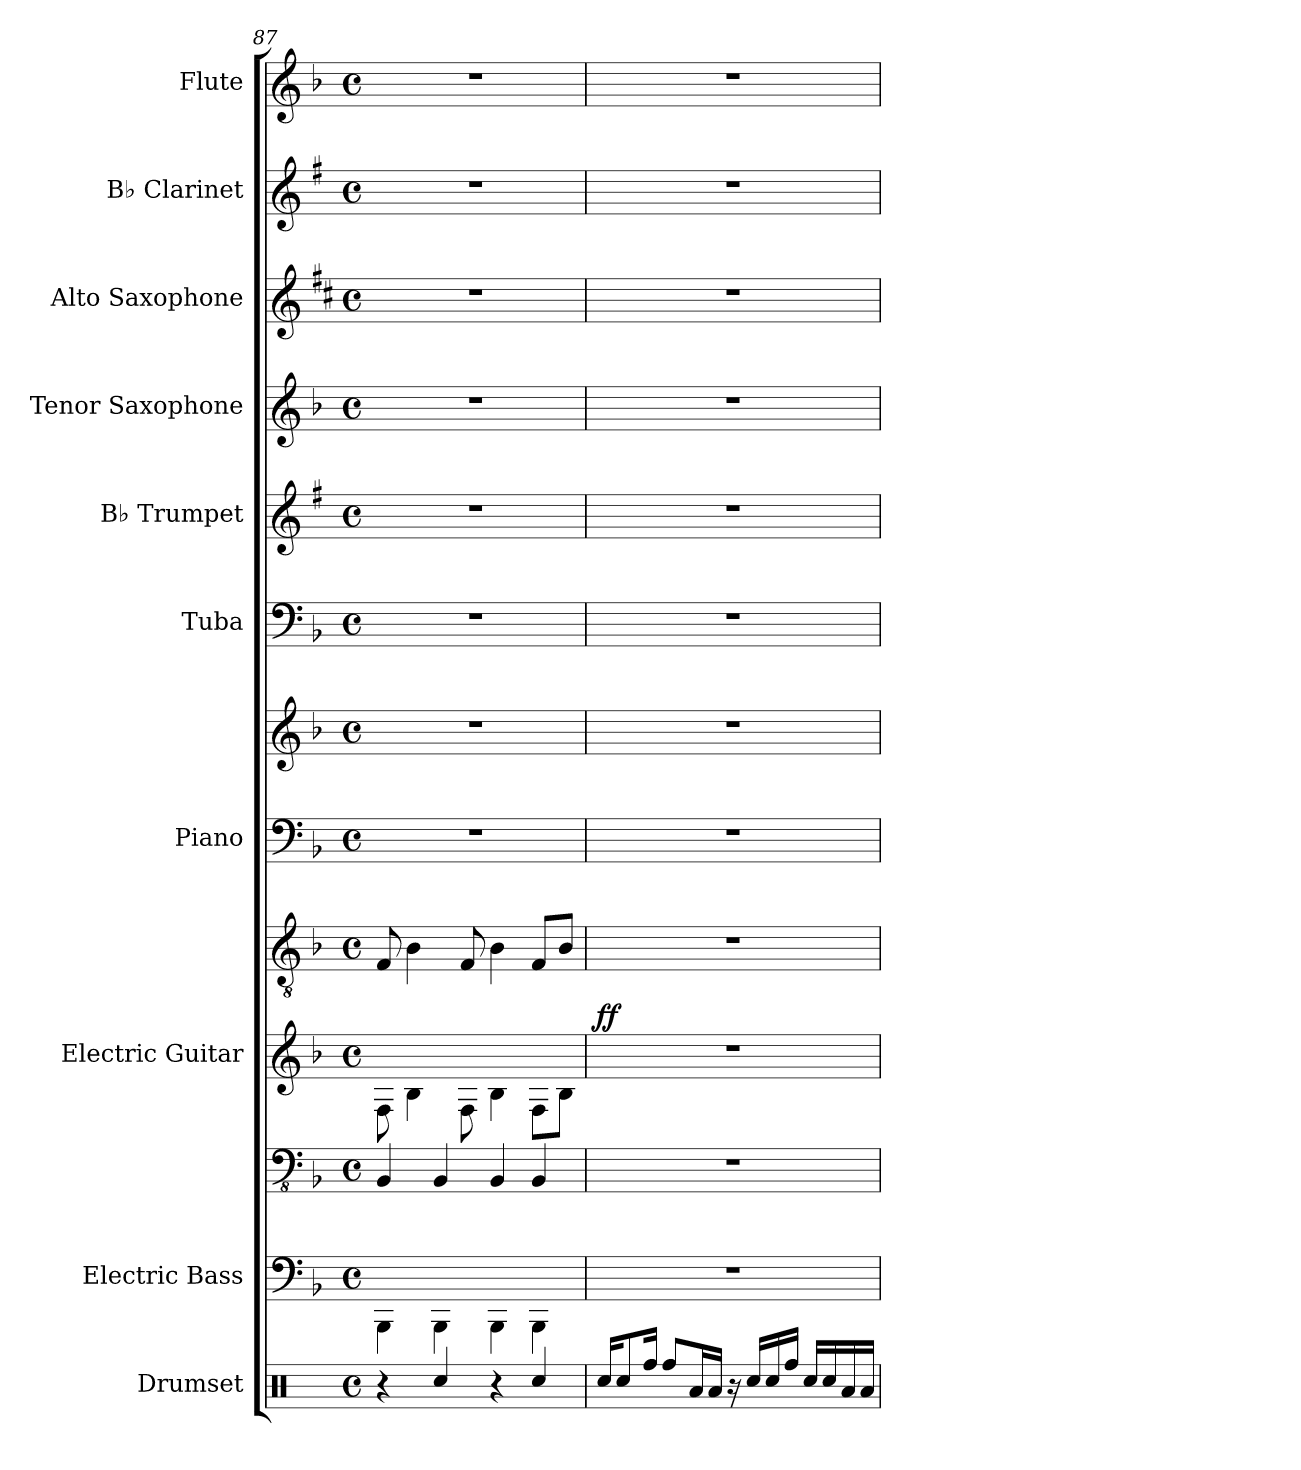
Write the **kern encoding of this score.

**kern	**kern	**kern	**kern	**kern	**dynam	**kern	**kern	**kern	**kern	**kern	**kern	**kern	**kern
*part10	*part9	*part9	*part8	*part8	*part8	*part7	*part7	*part6	*part5	*part4	*part3	*part2	*part1
*staff13	*staff12	*staff11	*staff10	*staff9	*staff9/10	*staff8	*staff7	*staff6	*staff5	*staff4	*staff3	*staff2	*staff1
*I"Drumset	*I"Electric Bass	*	*I"Electric Guitar	*	*	*I"Piano	*	*I"Tuba	*I"B♭ Trumpet	*I"Tenor Saxophone	*I"Alto Saxophone	*I"B♭ Clarinet	*I"Flute
*I'Drs.	*I'El. B.	*	*I'El. Guit.	*	*	*I'Pno.	*	*I'Tba.	*I'B♭ Tpt.	*I'T. Sax.	*I'A. Sax.	*I'B♭ Cl.	*I'Fl.
*clefX	*	*clefFv4	*	*clefGv2	*	*clefF4	*clefG2	*clefF4	*clefG2	*clefG2	*clefG2	*clefG2	*clefG2
*	*	*	*	*	*	*	*	*	*ITrd1c2	*ITrd8c14	*ITrd5c9	*ITrd1c2	*
*k[]	*k[b-]	*k[b-]	*k[b-]	*k[b-]	*	*k[b-]	*k[b-]	*k[b-]	*k[b-]	*k[b-]	*k[b-]	*k[b-]	*k[b-]
*M4/4	*M4/4	*M4/4	*M4/4	*M4/4	*	*M4/4	*M4/4	*M4/4	*M4/4	*M4/4	*M4/4	*M4/4	*M4/4
*met(c)	*met(c)	*met(c)	*met(c)	*met(c)	*	*met(c)	*met(c)	*met(c)	*met(c)	*met(c)	*met(c)	*met(c)	*met(c)
=87	=87	=87	=87	=87	=87	=87	=87	=87	=87	=87	=87	=87	=87
4r	4BBB-\	4BBB-/	8F\	8F/	.	1r	1r	1r	1r	1r	1r	1r	1r
.	.	.	4B-\	4B-\	.	.	.	.	.	.	.	.	.
4Rcc/	4BBB-\	4BBB-/	.	.	.	.	.	.	.	.	.	.	.
.	.	.	8F\	8F/	.	.	.	.	.	.	.	.	.
4r	4BBB-\	4BBB-/	4B-\	4B-\	.	.	.	.	.	.	.	.	.
4Rcc/	4BBB-\	4BBB-/	8F\L	8F/L	.	.	.	.	.	.	.	.	.
.	.	.	8B-\J	8B-/J	.	.	.	.	.	.	.	.	.
=88	=88	=88	=88	=88	=88	=88	=88	=88	=88	=88	=88	=88	=88
!	!	!	!	!	!LO:DY:a=2	!	!	!	!	!	!	!	!
16Rcc/KL	1r	1r	1r	1r	ff	1r	1r	1r	1r	1r	1r	1r	1r
8Rcc/	.	.	.	.	.	.	.	.	.	.	.	.	.
16Rff/Jk	.	.	.	.	.	.	.	.	.	.	.	.	.
8Rff/L	.	.	.	.	.	.	.	.	.	.	.	.	.
16Ra/L	.	.	.	.	.	.	.	.	.	.	.	.	.
16Ra/JJ	.	.	.	.	.	.	.	.	.	.	.	.	.
16r	.	.	.	.	.	.	.	.	.	.	.	.	.
16Rcc/LL	.	.	.	.	.	.	.	.	.	.	.	.	.
16Rcc/	.	.	.	.	.	.	.	.	.	.	.	.	.
16Rff/JJ	.	.	.	.	.	.	.	.	.	.	.	.	.
16Rcc/LL	.	.	.	.	.	.	.	.	.	.	.	.	.
16Rcc/	.	.	.	.	.	.	.	.	.	.	.	.	.
16Ra/	.	.	.	.	.	.	.	.	.	.	.	.	.
16Ra/JJ	.	.	.	.	.	.	.	.	.	.	.	.	.
=	=	=	=	=	=	=	=	=	=	=	=	=	=
*-	*-	*-	*-	*-	*-	*-	*-	*-	*-	*-	*-	*-	*-
